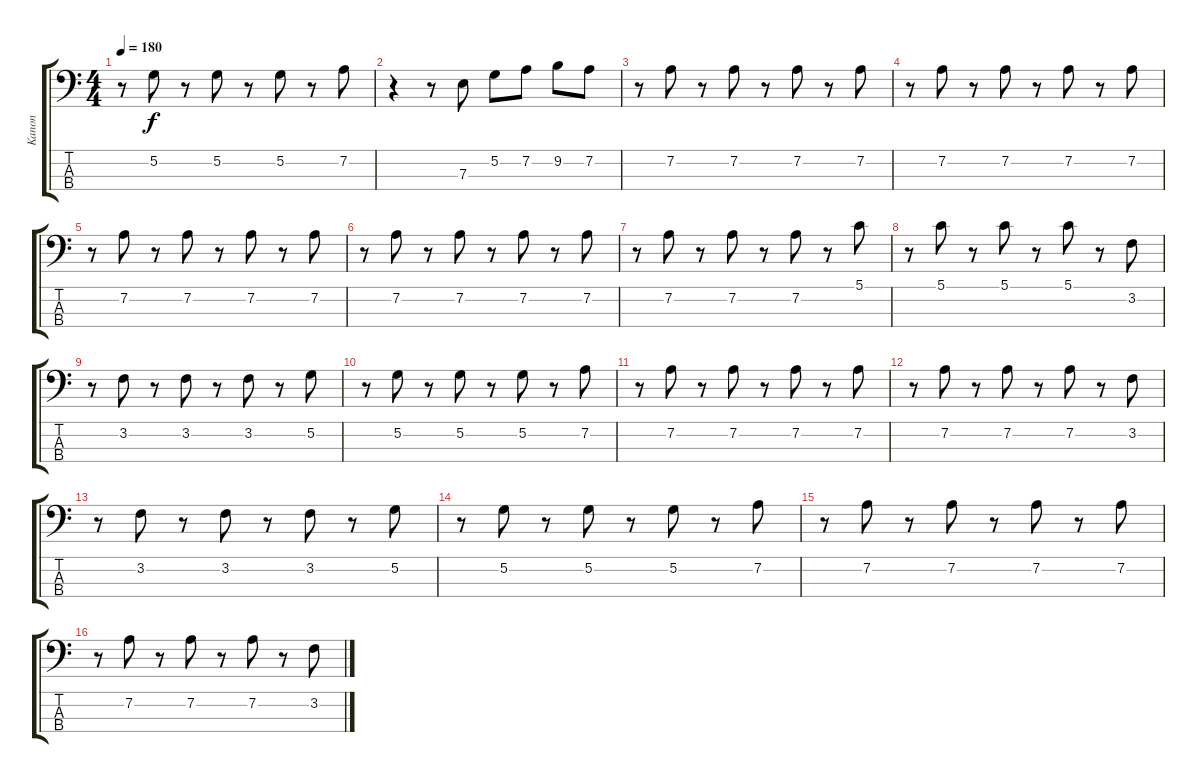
\track ("Kanon" "Kanon") {instrument electricbasspick}
\staff {score tabs}
\tuning (G2 D2 A1 E1) {hide}
\ts (4 4)
\tempo 180
\clef f4
\ks c
r.8{dy f} 5.2.8 r.8 5.2.8 r.8 5.2.8 r.8 7.2.8 |
r.4 r.8 7.3.8 5.2.8 7.2.8 9.2.8 7.2.8 |
r.8 7.2.8 r.8 7.2.8 r.8 7.2.8 r.8 7.2.8 |
r.8 7.2.8 r.8 7.2.8 r.8 7.2.8 r.8 7.2.8 |
r.8 7.2.8 r.8 7.2.8 r.8 7.2.8 r.8 7.2.8 |
r.8 7.2.8 r.8 7.2.8 r.8 7.2.8 r.8 7.2.8 |
r.8 7.2.8 r.8 7.2.8 r.8 7.2.8 r.8 5.1.8 |
r.8 5.1.8 r.8 5.1.8 r.8 5.1.8 r.8 3.2.8 |
r.8 3.2.8 r.8 3.2.8 r.8 3.2.8 r.8 5.2.8 |
r.8 5.2.8 r.8 5.2.8 r.8 5.2.8 r.8 7.2.8 |
r.8 7.2.8 r.8 7.2.8 r.8 7.2.8 r.8 7.2.8 |
r.8 7.2.8 r.8 7.2.8 r.8 7.2.8 r.8 3.2.8 |
r.8 3.2.8 r.8 3.2.8 r.8 3.2.8 r.8 5.2.8 |
r.8 5.2.8 r.8 5.2.8 r.8 5.2.8 r.8 7.2.8 |
r.8 7.2.8 r.8 7.2.8 r.8 7.2.8 r.8 7.2.8 |
r.8 7.2.8 r.8 7.2.8 r.8 7.2.8 r.8 3.2.8
